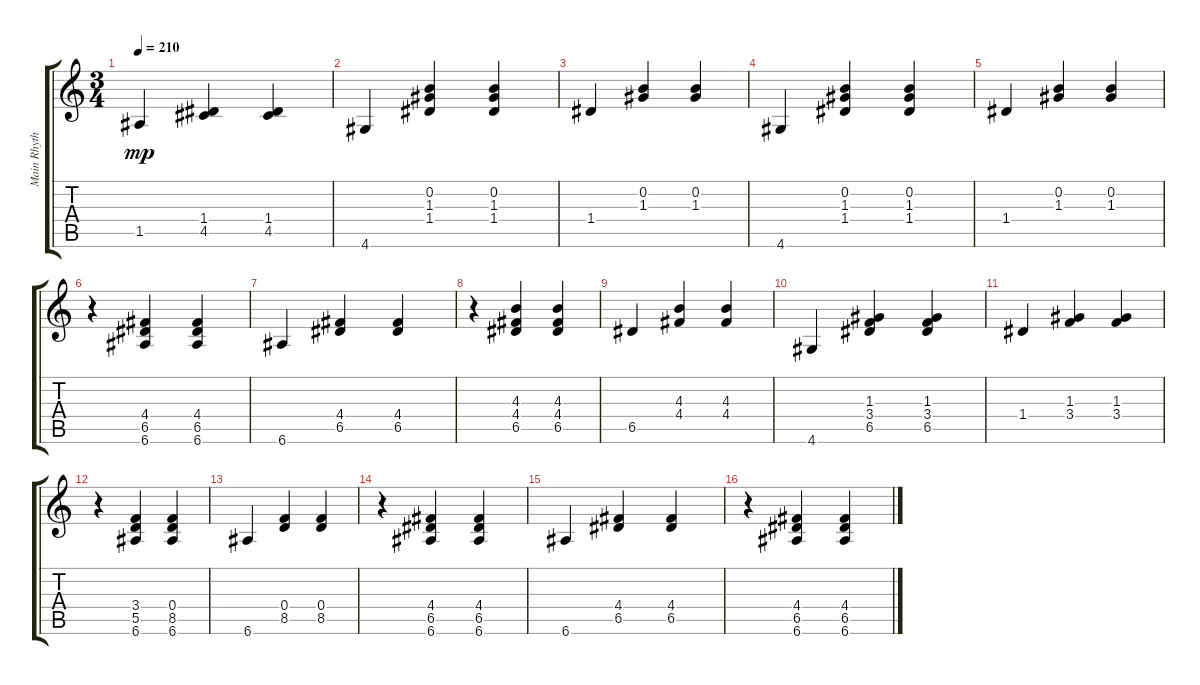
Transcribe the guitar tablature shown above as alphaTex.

\track ("Main Rhythm" "Main Rhyth") {instrument acousticguitarnylon}
\staff {score tabs}
\tuning (E4 B3 G3 D3 A2 E2) {hide}
\ts (3 4)
\tempo 210
\clef g2
\ks c
1.5.4{dy mp} (1.4 4.5).4 (1.4 4.5).4 |
4.6.4 (0.2 1.3 1.4).4 (0.2 1.3 1.4).4 |
1.4.4 (0.2 1.3).4 (0.2 1.3).4 |
4.6.4 (0.2 1.3 1.4).4 (0.2 1.3 1.4).4 |
1.4.4 (0.2 1.3).4 (0.2 1.3).4 |
r.4 (4.4 6.5 6.6).4 (4.4 6.5 6.6).4 |
6.6.4 (4.4 6.5).4 (4.4 6.5).4 |
r.4 (4.3 4.4 6.5).4 (4.3 4.4 6.5).4 |
6.5.4 (4.3 4.4).4 (4.3 4.4).4 |
4.6.4 (1.3 3.4 6.5).4 (1.3 3.4 6.5).4 |
1.4.4 (1.3 3.4).4 (1.3 3.4).4 |
r.4 (3.4 5.5 6.6).4 (0.4 8.5 6.6).4 |
6.6.4 (0.4 8.5).4 (0.4 8.5).4 |
r.4 (4.4 6.5 6.6).4 (4.4 6.5 6.6).4 |
6.6.4 (4.4 6.5).4 (4.4 6.5).4 |
r.4 (4.4 6.5 6.6).4 (4.4 6.5 6.6).4
